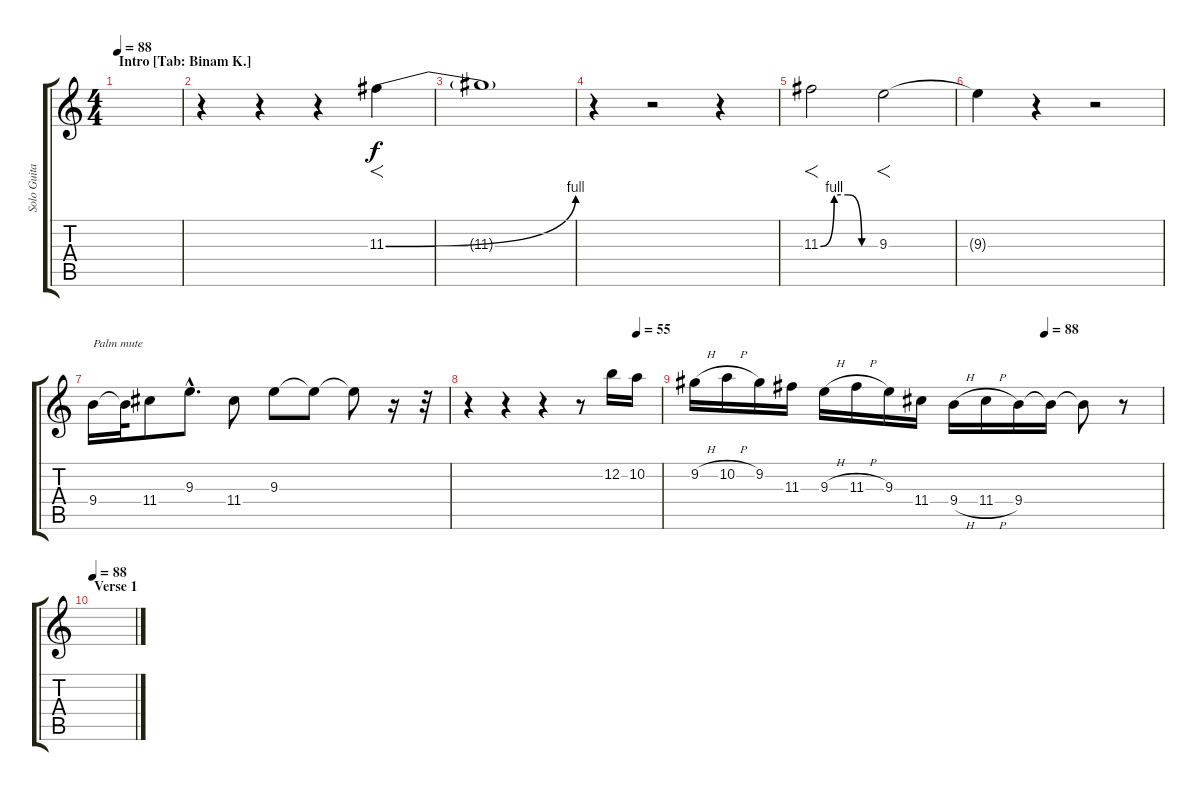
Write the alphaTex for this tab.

\track ("Solo Guitar" "Solo Guita") {instrument overdrivenguitar}
\staff {score tabs}
\tuning (E4 B3 G3 D3 A2 E2) {hide}
\ts (4 4)
\section ("" "Intro [Tab: Binam K.]")
\tempo 88
\clef g2
\ks c
|
r.4{volume 8 instrument overdrivenguitar} r.4 r.4 11.3{be (bend 0 0 60 4)}.4{f} |
11.3{t}.1 |
r.4{volume 2} r.2 r.4{volume 8} |
11.3{be (custom 0 0 15 4 30 4 45 0 60 0)}.2{f} 9.3.2{f} |
9.3{t}.4 r.4 r.2 |
9.4.16{txt "Palm mute"} 9.4{t}.32 11.4.8 9.3{hac}.8{d} 11.4.8 9.3.8 9.3{t}.8 9.3{t}.8 r.16 r.32 |
\tempo (55 0.875)
r.4 r.4 r.4 r.8 12.2.16 10.2.16 |
\tempo (88 0.75)
9.2{h}.16 10.2{h}.16 9.2.16 11.3.16 9.3{h}.16 11.3{h}.16 9.3.16 11.4.16 9.4{h}.16 11.4{h}.16 9.4.16 9.4{t}.16 9.4{t}.8 r.8 |
\section ("" "Verse 1")
\tempo 88
